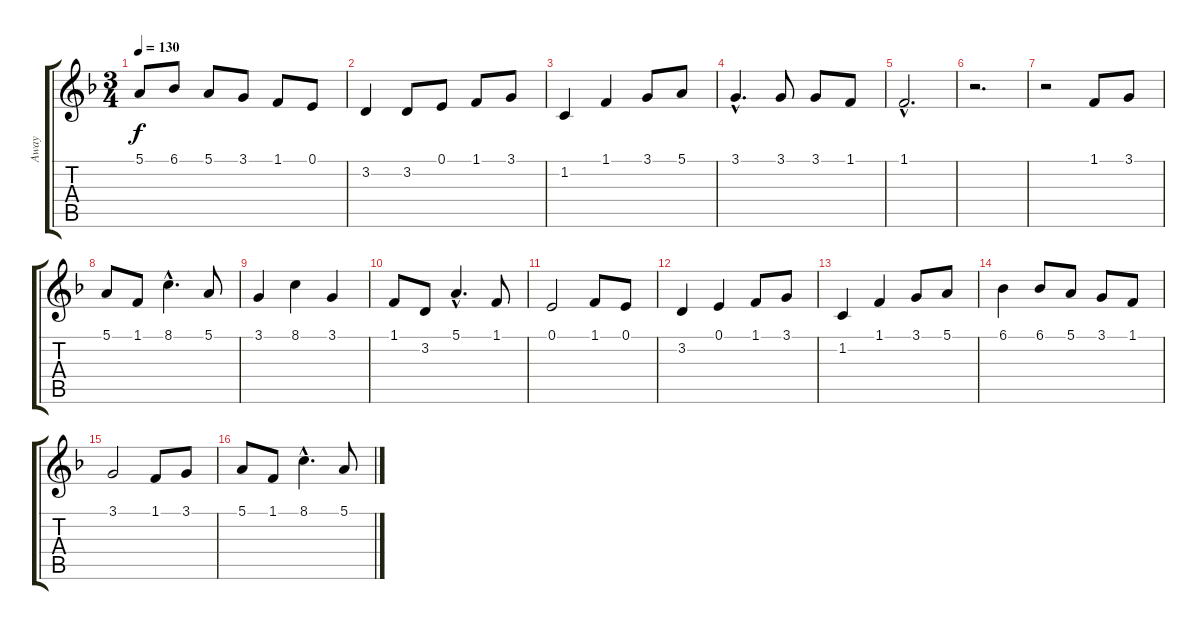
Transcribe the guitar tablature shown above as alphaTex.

\track ("Away" "Away") {instrument acousticgrandpiano}
\staff {score tabs}
\tuning (E4 B3 G3 D3 A2 E2) {hide}
\ts (3 4)
\tempo 130
\clef g2
\ks f
5.1.8{dy f} 6.1.8 5.1.8 3.1.8 1.1.8 0.1.8 |
3.2.4 3.2.8 0.1.8 1.1.8 3.1.8 |
1.2.4 1.1.4 3.1.8 5.1.8 |
3.1{hac}.4{d} 3.1.8 3.1.8 1.1.8 |
1.1{hac}.2{d} |
r.2{d} |
r.2 1.1.8 3.1.8 |
5.1.8 1.1.8 8.1{hac}.4{d} 5.1.8 |
3.1.4 8.1.4 3.1.4 |
1.1.8 3.2.8 5.1{hac}.4{d} 1.1.8 |
0.1.2 1.1.8 0.1.8 |
3.2.4 0.1.4 1.1.8 3.1.8 |
1.2.4 1.1.4 3.1.8 5.1.8 |
6.1.4 6.1.8 5.1.8 3.1.8 1.1.8 |
3.1.2 1.1.8 3.1.8 |
5.1.8 1.1.8 8.1{hac}.4{d} 5.1.8
